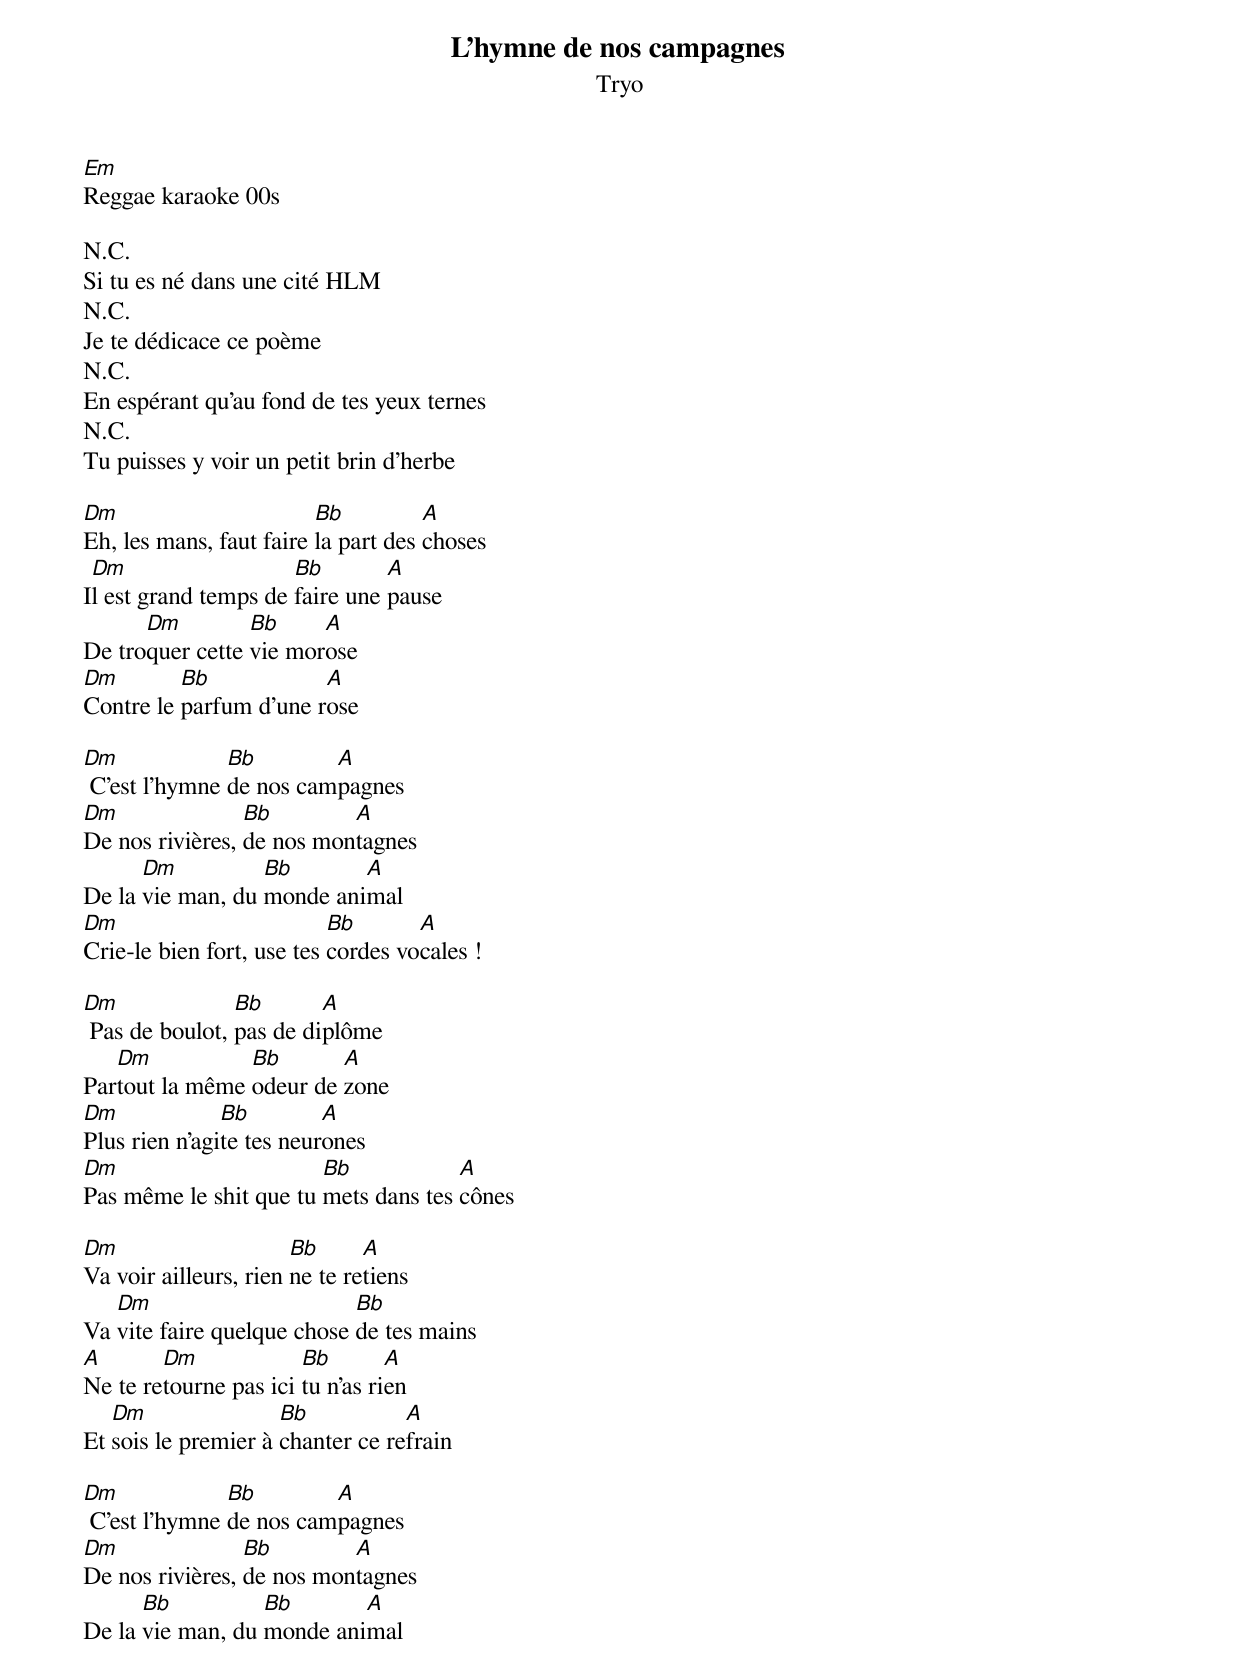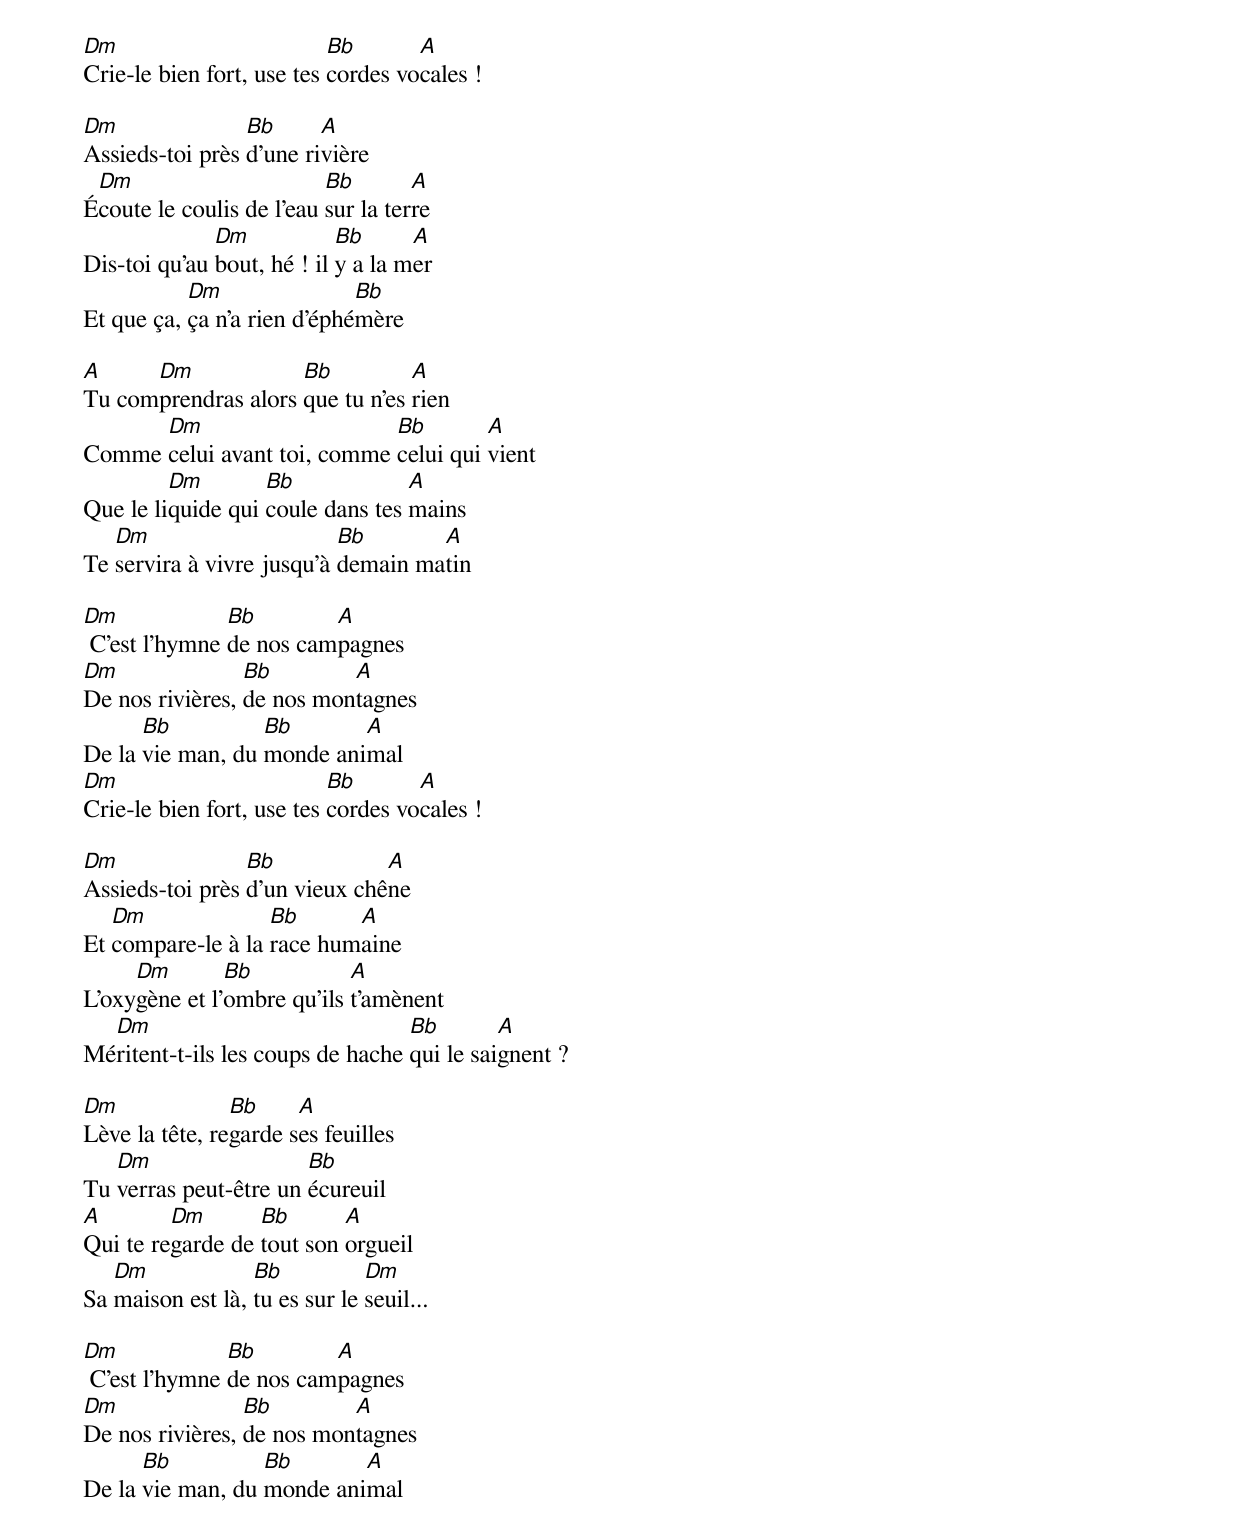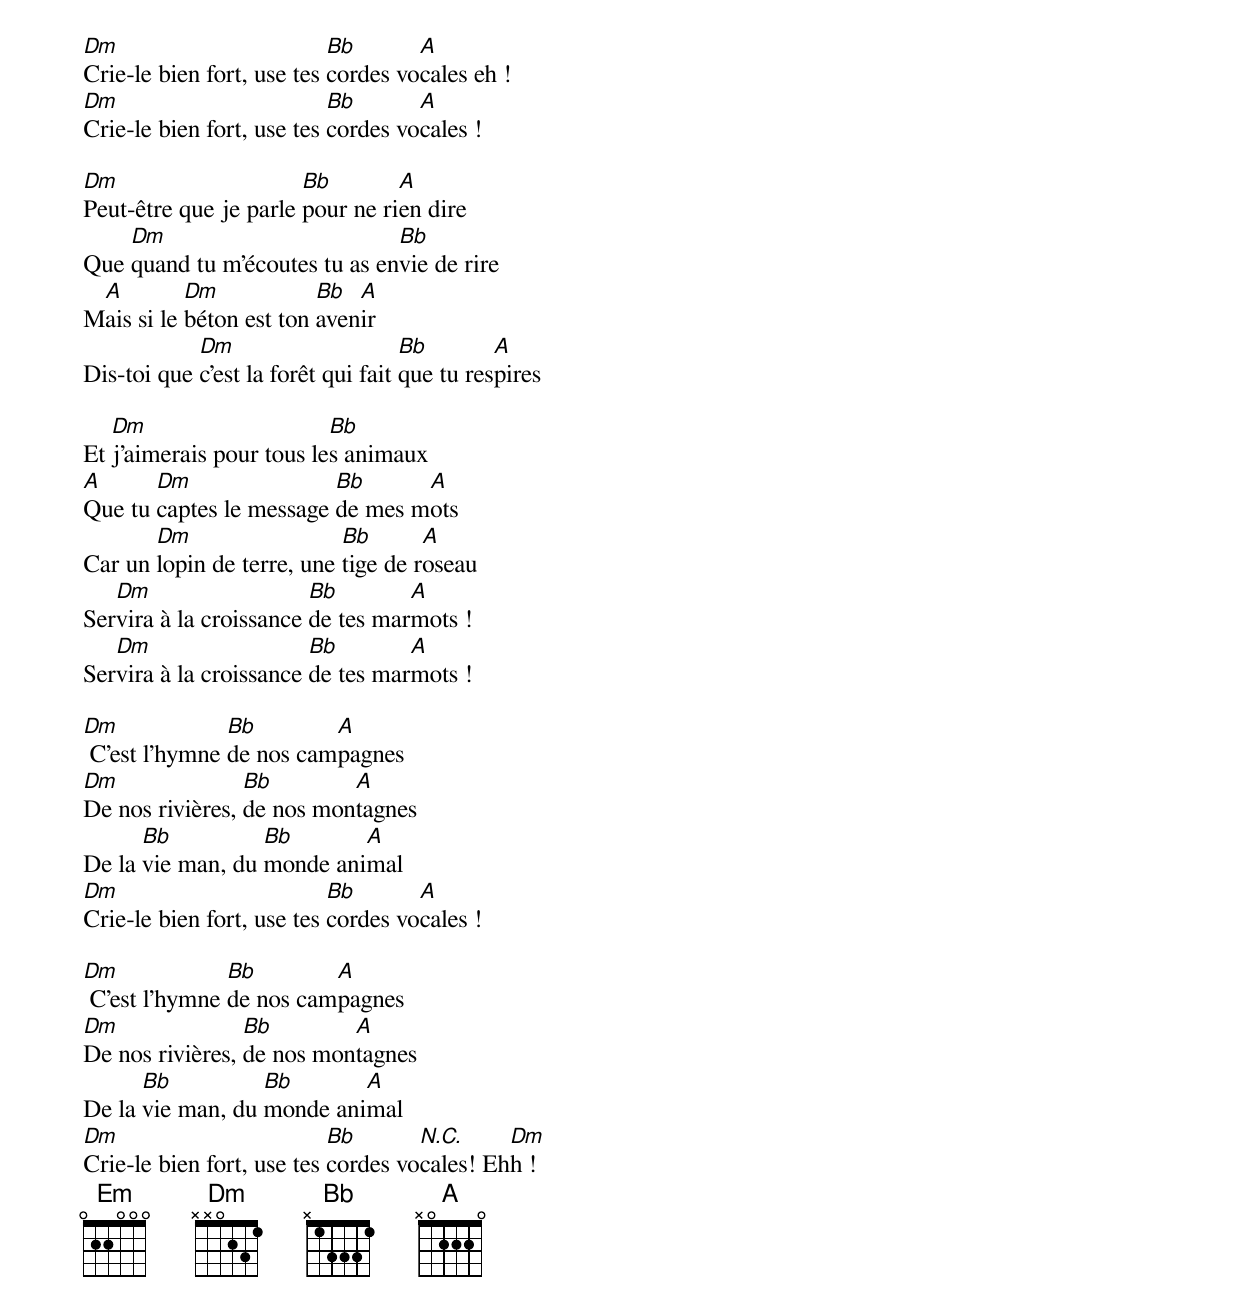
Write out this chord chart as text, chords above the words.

L'hymne de nos campagnes
Tryo
Em
Reggae karaoke 00s

N.C.
Si tu es né dans une cité HLM
N.C.
Je te dédicace ce poème
N.C.
En espérant qu'au fond de tes yeux ternes
N.C.
Tu puisses y voir un petit brin d'herbe

Dm                       Bb          A
Eh, les mans, faut faire la part des choses
 Dm                   Bb        A
Il est grand temps de faire une pause
      Dm         Bb     A
De troquer cette vie morose
Dm        Bb            A
Contre le parfum d'une rose

Dm             Bb        A
 C'est l'hymne de nos campagnes
Dm               Bb        A
De nos rivières, de nos montagnes
      Dm          Bb       A
De la vie man, du monde animal
Dm                         Bb       A
Crie-le bien fort, use tes cordes vocales !

Dm              Bb       A
 Pas de boulot, pas de diplôme
   Dm           Bb       A
Partout la même odeur de zone
Dm             Bb         A
Plus rien n'agite tes neurones
Dm                      Bb            A
Pas même le shit que tu mets dans tes cônes

Dm                     Bb      A
Va voir ailleurs, rien ne te retiens
   Dm                       Bb
Va vite faire quelque chose de tes mains
A       Dm             Bb        A
Ne te retourne pas ici tu n'as rien
   Dm                Bb           A
Et sois le premier à chanter ce refrain

Dm             Bb        A
 C'est l'hymne de nos campagnes
Dm               Bb        A
De nos rivières, de nos montagnes
      Bb          Bb       A
De la vie man, du monde animal
Dm                         Bb       A
Crie-le bien fort, use tes cordes vocales !

Dm               Bb      A
Assieds-toi près d'une rivière
 Dm                       Bb        A
Écoute le coulis de l'eau sur la terre
              Dm            Bb      A
Dis-toi qu'au bout, hé ! il y a la mer
           Dm                Bb
Et que ça, ça n'a rien d'éphémère

A     Dm             Bb          A
Tu comprendras alors que tu n'es rien
      Dm                     Bb        A
Comme celui avant toi, comme celui qui vient
         Dm        Bb             A
Que le liquide qui coule dans tes mains
   Dm                      Bb       A
Te servira à vivre jusqu'à demain matin

Dm             Bb        A
 C'est l'hymne de nos campagnes
Dm               Bb        A
De nos rivières, de nos montagnes
      Bb          Bb       A
De la vie man, du monde animal
Dm                         Bb       A
Crie-le bien fort, use tes cordes vocales !

Dm               Bb            A
Assieds-toi près d'un vieux chêne
   Dm              Bb      A
Et compare-le à la race humaine
     Dm        Bb           A
L'oxygène et l'ombre qu'ils t'amènent
  Dm                              Bb        A
Méritent-t-ils les coups de hache qui le saignent ?

Dm              Bb     A
Lève la tête, regarde ses feuilles
   Dm                  Bb
Tu verras peut-être un écureuil
A        Dm       Bb       A
Qui te regarde de tout son orgueil
   Dm             Bb           Dm
Sa maison est là, tu es sur le seuil...

Dm             Bb        A
 C'est l'hymne de nos campagnes
Dm               Bb        A
De nos rivières, de nos montagnes
      Bb          Bb       A
De la vie man, du monde animal
Dm                         Bb       A
Crie-le bien fort, use tes cordes vocales eh !
Dm                         Bb       A
Crie-le bien fort, use tes cordes vocales !

Dm                     Bb        A
Peut-être que je parle pour ne rien dire
    Dm                         Bb
Que quand tu m'écoutes tu as envie de rire
 A         Dm            Bb  A
Mais si le béton est ton avenir
            Dm                      Bb        A
Dis-toi que c'est la forêt qui fait que tu respires

   Dm                     Bb
Et j'aimerais pour tous les animaux
A      Dm                Bb      A
Que tu captes le message de mes mots
       Dm                  Bb       A
Car un lopin de terre, une tige de roseau
   Dm                   Bb        A
Servira à la croissance de tes marmots !
   Dm                   Bb        A
Servira à la croissance de tes marmots !

Dm             Bb        A
 C'est l'hymne de nos campagnes
Dm               Bb        A
De nos rivières, de nos montagnes
      Bb          Bb       A
De la vie man, du monde animal
Dm                         Bb       A
Crie-le bien fort, use tes cordes vocales !

Dm             Bb        A
 C'est l'hymne de nos campagnes
Dm               Bb        A
De nos rivières, de nos montagnes
      Bb          Bb       A
De la vie man, du monde animal
Dm                         Bb       N.C.     Dm
Crie-le bien fort, use tes cordes vocales! Ehh !
